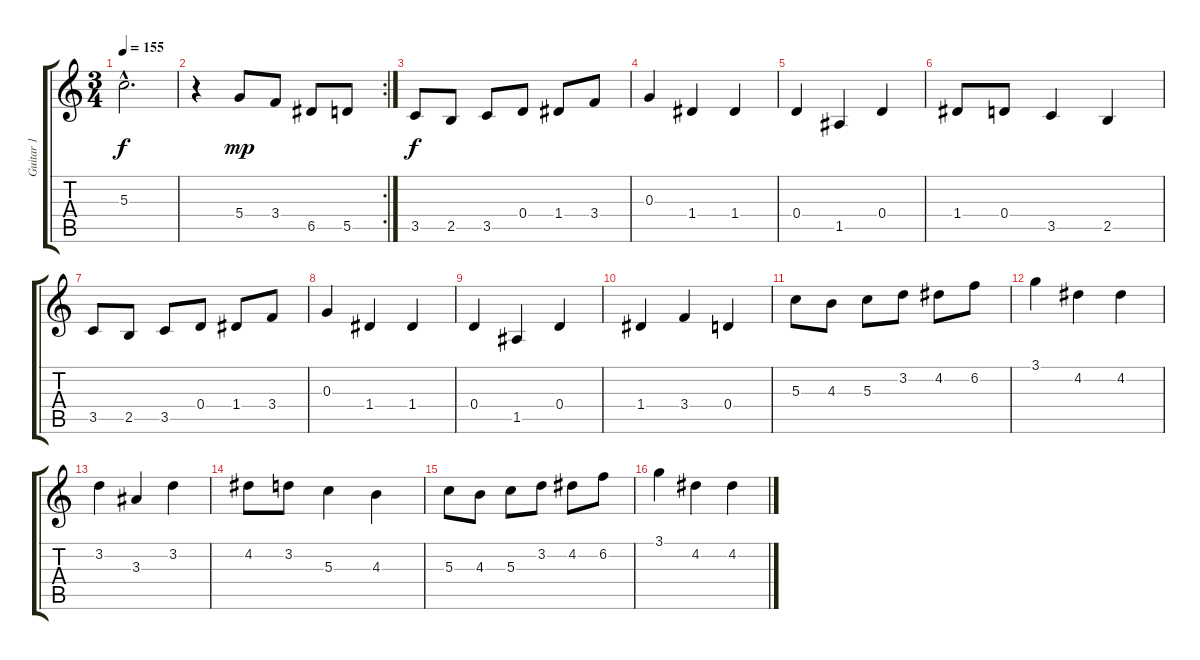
\track ("Guitar 1" "Guitar 1") {instrument distortionguitar}
\staff {score tabs}
\tuning (E4 B3 G3 D3 A2 E2) {hide}
\ts (3 4)
\tempo 155
\clef g2
\ks c
5.3{hac}.2{d dy f} |
\rc 2
r.4 5.4.8{dy mp} 3.4.8 6.5.8 5.5.8 |
3.5.8{dy f} 2.5.8 3.5.8 0.4.8 1.4.8 3.4.8 |
0.3.4 1.4.4 1.4.4 |
0.4.4 1.5.4 0.4.4 |
1.4.8 0.4.8 3.5.4 2.5.4 |
3.5.8 2.5.8 3.5.8 0.4.8 1.4.8 3.4.8 |
0.3.4 1.4.4 1.4.4 |
0.4.4 1.5.4 0.4.4 |
1.4.4 3.4.4 0.4.4 |
5.3.8 4.3.8 5.3.8 3.2.8 4.2.8 6.2.8 |
3.1.4 4.2.4 4.2.4 |
3.2.4 3.3.4 3.2.4 |
4.2.8 3.2.8 5.3.4 4.3.4 |
5.3.8 4.3.8 5.3.8 3.2.8 4.2.8 6.2.8 |
3.1.4 4.2.4 4.2.4
